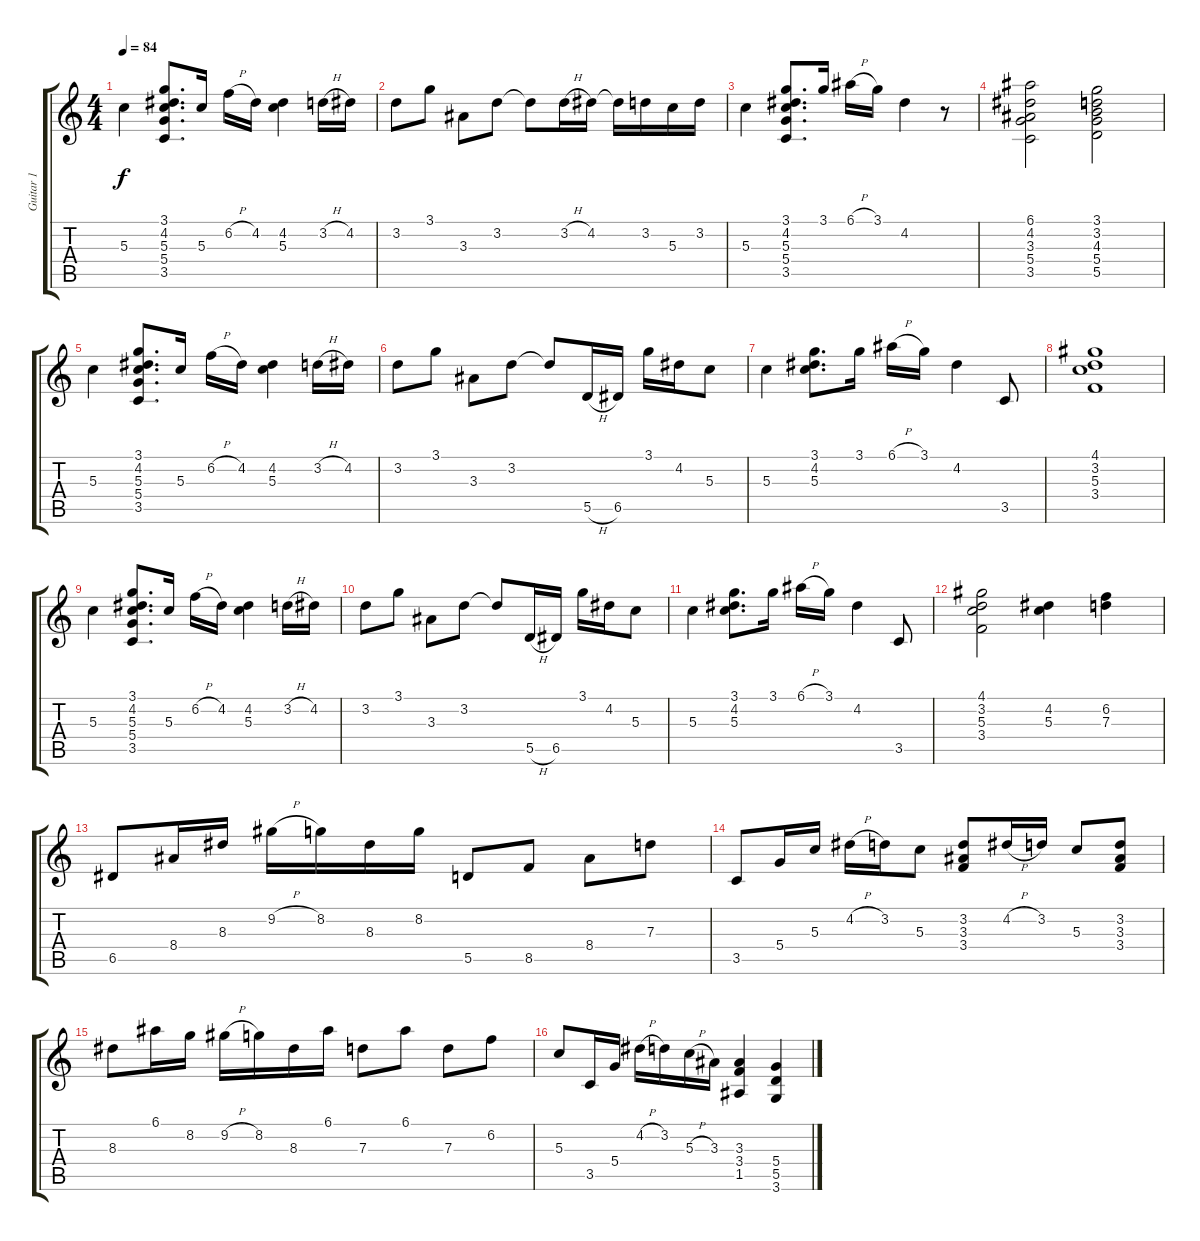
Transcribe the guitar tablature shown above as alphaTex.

\track ("Guitar 1" "Guitar 1") {instrument acousticguitarsteel}
\staff {score tabs}
\tuning (E4 B3 G3 D3 A2 E2) {hide}
\ts (4 4)
\tempo 84
\clef g2
\ks c
5.3.4{dy f} (3.1 4.2 5.3 5.4 3.5).8{d} 5.3.16 6.2{h}.16 4.2.16 (4.2 5.3).4 3.2{h}.16 4.2.16 |
3.2.8 3.1.8 3.3.8 3.2.8 3.2{t}.8 3.2{h}.16 4.2.16 4.2{t}.16 3.2.16 5.3.16 3.2.16 |
5.3.4 (3.1 4.2 5.3 5.4 3.5).8{d} 3.1.16 6.1{h}.16 3.1.16 4.2.4 r.8 |
(6.1 4.2 3.3 5.4 3.5).2 (3.1 3.2 4.3 5.4 5.5).2 |
5.3.4 (3.1 4.2 5.3 5.4 3.5).8{d} 5.3.16 6.2{h}.16 4.2.16 (4.2 5.3).4 3.2{h}.16 4.2.16 |
3.2.8 3.1.8 3.3.8 3.2.8 3.2{t}.8 5.5{h}.16 6.5.16 3.1.16 4.2.16 5.3.8 |
5.3.4 (3.1 4.2 5.3).8{d} 3.1.16 6.1{h}.16 3.1.16 4.2.4 3.5.8 |
(4.1 3.2 5.3 3.4).1 |
5.3.4 (3.1 4.2 5.3 5.4 3.5).8{d} 5.3.16 6.2{h}.16 4.2.16 (4.2 5.3).4 3.2{h}.16 4.2.16 |
3.2.8 3.1.8 3.3.8 3.2.8 3.2{t}.8 5.5{h}.16 6.5.16 3.1.16 4.2.16 5.3.8 |
5.3.4 (3.1 4.2 5.3).8{d} 3.1.16 6.1{h}.16 3.1.16 4.2.4 3.5.8 |
(4.1 3.2 5.3 3.4).2 (4.2 5.3).4 (6.2 7.3).4 |
6.5.8 8.4.16 8.3.16 9.2{h}.16 8.2.16 8.3.16 8.2.16 5.5.8 8.5.8 8.4.8 7.3.8 |
3.5.8 5.4.16 5.3.16 4.2{h}.16 3.2.16 5.3.8 (3.2 3.3 3.4).8 4.2{h}.16 3.2.16 5.3.8 (3.2 3.3 3.4).8 |
8.3.8 6.1.16 8.2.16 9.2{h}.16 8.2.16 8.3.16 6.1.16 7.3.8 6.1.8 7.3.8 6.2.8 |
5.3.8 3.5.16 5.4.16 4.2{h}.16 3.2.16 5.3{h}.16 3.3.16 (3.3 3.4 1.5).4 (5.4 5.5 3.6).4
